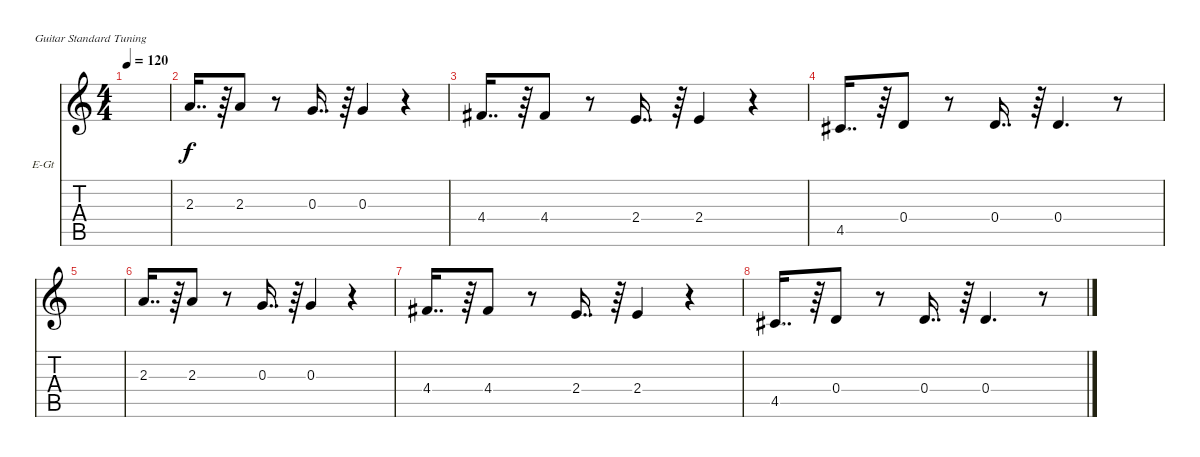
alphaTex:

\defaultSystemsLayout 4
\bracketExtendMode nobrackets
\firstSystemTrackNameOrientation horizontal
\otherSystemsTrackNameOrientation horizontal
\track ("Electric Guitar" "E-Gt") {instrument electricguitarclean}
\staff {score tabs}
\tuning (E4 B3 G3 D3 A2 E2)
\ts (4 4)
\tempo 120
\clef g2
\scale
0.333333
\ks c
|
\scale
0.333333 2.3.16{dd} r.64 2.3.8 r.8 0.3.16{dd} r.64 0.3.4 r.4 |
\scale
0.333333 4.4.16{dd} r.64 4.4.8 r.8 2.4.16{dd} r.64 2.4.4 r.4 |
\scale
0.333333 4.5.16{dd} r.64 0.4.8 r.8 0.4.16{dd} r.64 0.4.4{d} r.8 |
\scale
0.333333 |
\scale
0.333333 2.3.16{dd} r.64 2.3.8 r.8 0.3.16{dd} r.64 0.3.4 r.4 |
\scale
0.333333 4.4.16{dd} r.64 4.4.8 r.8 2.4.16{dd} r.64 2.4.4 r.4 |
\scale
0.333333 4.5.16{dd} r.64 0.4.8 r.8 0.4.16{dd} r.64 0.4.4{d} r.8
